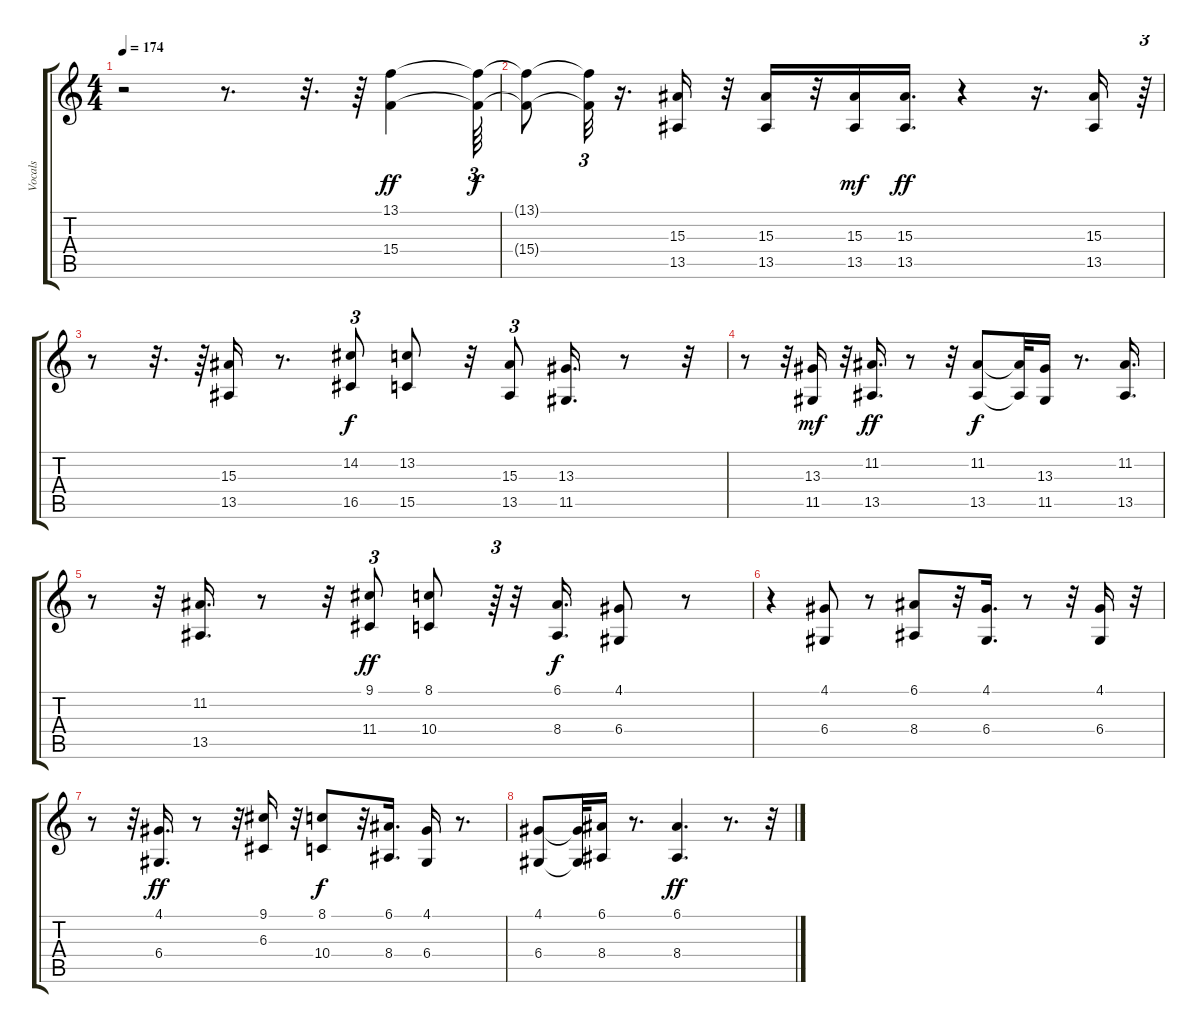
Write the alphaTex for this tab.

\track ("Vocals" "Vocals") {instrument brasssection}
\staff {score tabs}
\tuning (E4 B3 G3 D3 A2 E2) {hide}
\ts (4 4)
\tempo 174
\clef g2
\ks c
r.2{dy f} r.8{d} r.32{d} r.64 (13.1 15.4).4{dy ff} (13.1{t} 15.4{t}).64{tu (3 2) dy f} |
(13.1{t} 15.4{t}).8 (13.1{t} 15.4{t}).32{tu (3 2)} r.16{d} (15.3 13.5).16 r.32 (15.3 13.5).16 r.32 (15.3 13.5).16{dy mf} (15.3 13.5).16{d dy ff} r.4 r.16{d} (15.3 13.5).16 r.64{tu (3 2)} |
r.8 r.32{d} r.64 (15.3 13.5).16 r.8{d} (14.2 16.5).8{tu (3 2) dy f} (13.2 15.5).8 r.32 (15.3 13.5).8{tu (3 2)} (13.3 11.5).16{d} r.8 r.32 |
r.8 r.32 (13.3 11.5).16{dy mf} r.32 (11.2 13.5).16{d dy ff} r.8 r.32 (11.2 13.5).8{dy f} (11.2{t} 13.5{t}).32 (13.3 11.5).16 r.8{d} (11.2 13.5).16{d} |
r.8 r.32 (11.2 13.5).16{d} r.8 r.32 (9.1 11.4).8{tu (3 2) dy ff} (8.1 10.4).8 r.64{tu (3 2)} r.32 (6.1 8.4).16{d dy f} (4.1 6.4).8 r.8 |
r.4 (4.1 6.4).8 r.8 (6.1 8.4).8 r.32 (4.1 6.4).16{d} r.8 r.32 (4.1 6.4).16 r.32 |
r.8 r.32 (4.1 6.4).16{d dy ff} r.8 r.32 (9.1 6.3).16 r.32 (8.1 10.4).8{dy f} r.32 (6.1 8.4).16{d} (4.1 6.4).16 r.8{d} |
(4.1 6.4).8 (4.1{t} 6.4{t}).32 (6.1 8.4).16 r.8{d} (6.1 8.4).4{d dy ff} r.8{d} r.32
